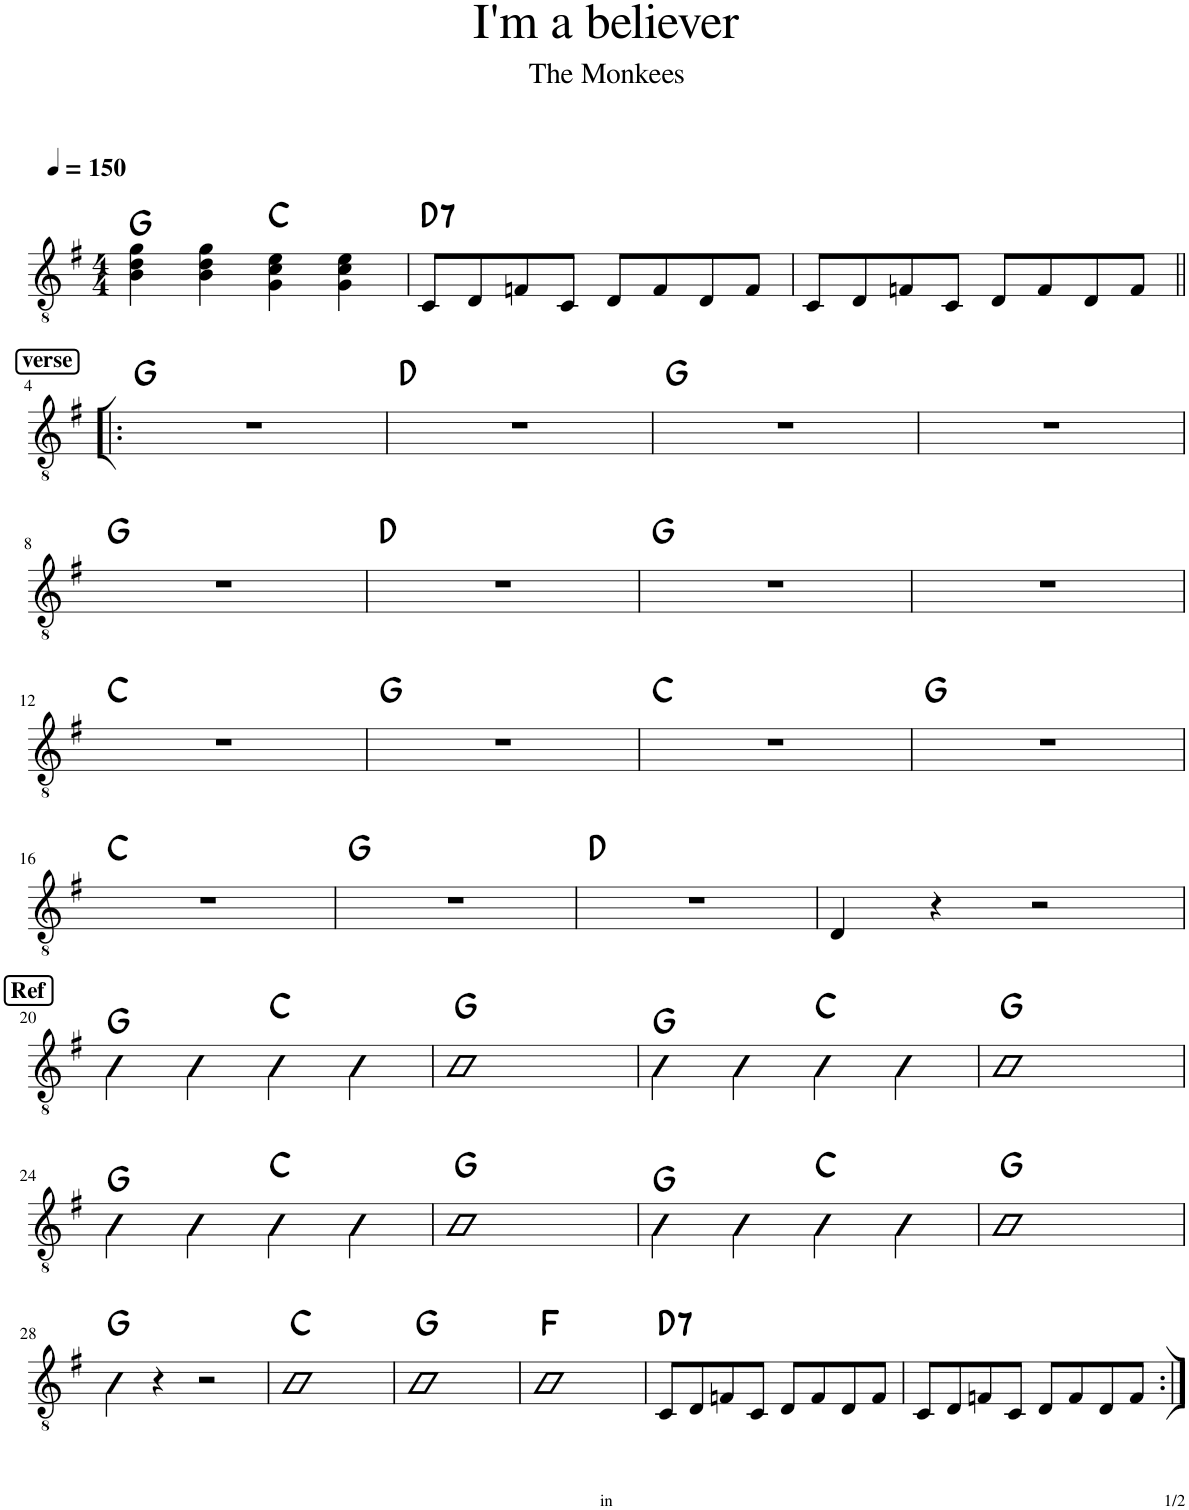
**kern	**harte
*part1	*part1
*staff1	*
*I"Classical Guitar	*
*I'Guit.	*
*clefGv2	*
*k[f#]	*
*M4/4	*
*MM150	*
=1	=1
4B\ 4d\ 4g\	G:maj
4B\ 4d\ 4g\	.
4G\ 4c\ 4e\	C:maj
4G\ 4c\ 4e\	.
=2	=2
!	!LO:H:kt=7
8C/L	D:7
8D/	.
8Fn/	.
8C/J	.
8D/L	.
8F/	.
8D/	.
8F/J	.
=3	=3
8C/L	.
8D/	.
8Fn/	.
8C/J	.
8D/L	.
8F/	.
8D/	.
8F/J	.
!!LO:LB:g=z
!!LO:REH:place=s1:a:B:cj:fs=11:t=verse
=4!|:	=4!|:
1r	G:maj
=5	=5
1r	D:maj
=6	=6
1r	G:maj
=7	=7
1r	.
!!LO:LB:g=z
=8	=8
1r	G:maj
=9	=9
1r	D:maj
=10	=10
1r	G:maj
=11	=11
1r	.
!!LO:LB:g=z
=12	=12
1r	C:maj
=13	=13
1r	G:maj
=14	=14
1r	C:maj
=15	=15
1r	G:maj
!!LO:LB:g=z
=16	=16
1r	C:maj
=17	=17
1r	G:maj
=18	=18
1r	D:maj
=19	=19
4D/	.
4r	.
2r	.
!!LO:LB:g=z
!!LO:REH:place=s1:a:B:cj:fs=11:t=Ref
=20	=20
4B\ 4d\ 4g\	G:maj
4B\ 4d\ 4g\	.
4G\ 4c\ 4e\	C:maj
4G\ 4c\ 4e\	.
=21	=21
1G	G:maj
=22	=22
4B\ 4d\ 4g\	G:maj
4B\ 4d\ 4g\	.
4G\ 4c\ 4e\	C:maj
4G\ 4c\ 4e\	.
=23	=23
1G	G:maj
!!LO:LB:g=z
=24	=24
4B\ 4d\ 4g\	G:maj
4B\ 4d\ 4g\	.
4G\ 4c\ 4e\	C:maj
4G\ 4c\ 4e\	.
=25	=25
1G	G:maj
=26	=26
4B\ 4d\ 4g\	G:maj
4B\ 4d\ 4g\	.
4G\ 4c\ 4e\	C:maj
4G\ 4c\ 4e\	.
=27	=27
1G	G:maj
!!LO:LB:g=z
=28	=28
4G\	G:maj
4r	.
2r	.
=29	=29
1c	C:maj
=30	=30
1G	G:maj
=31	=31
1F#	F:maj
=32	=32
!	!LO:H:kt=7
8C/L	D:7
8D/	.
8Fn/	.
8C/J	.
8D/L	.
8F/	.
8D/	.
8F/J	.
=33	=33
8C/L	.
8D/	.
8Fn/	.
8C/J	.
8D/L	.
8F/	.
8D/	.
8F/J	.
=:|!	=:|!
*-	*-
